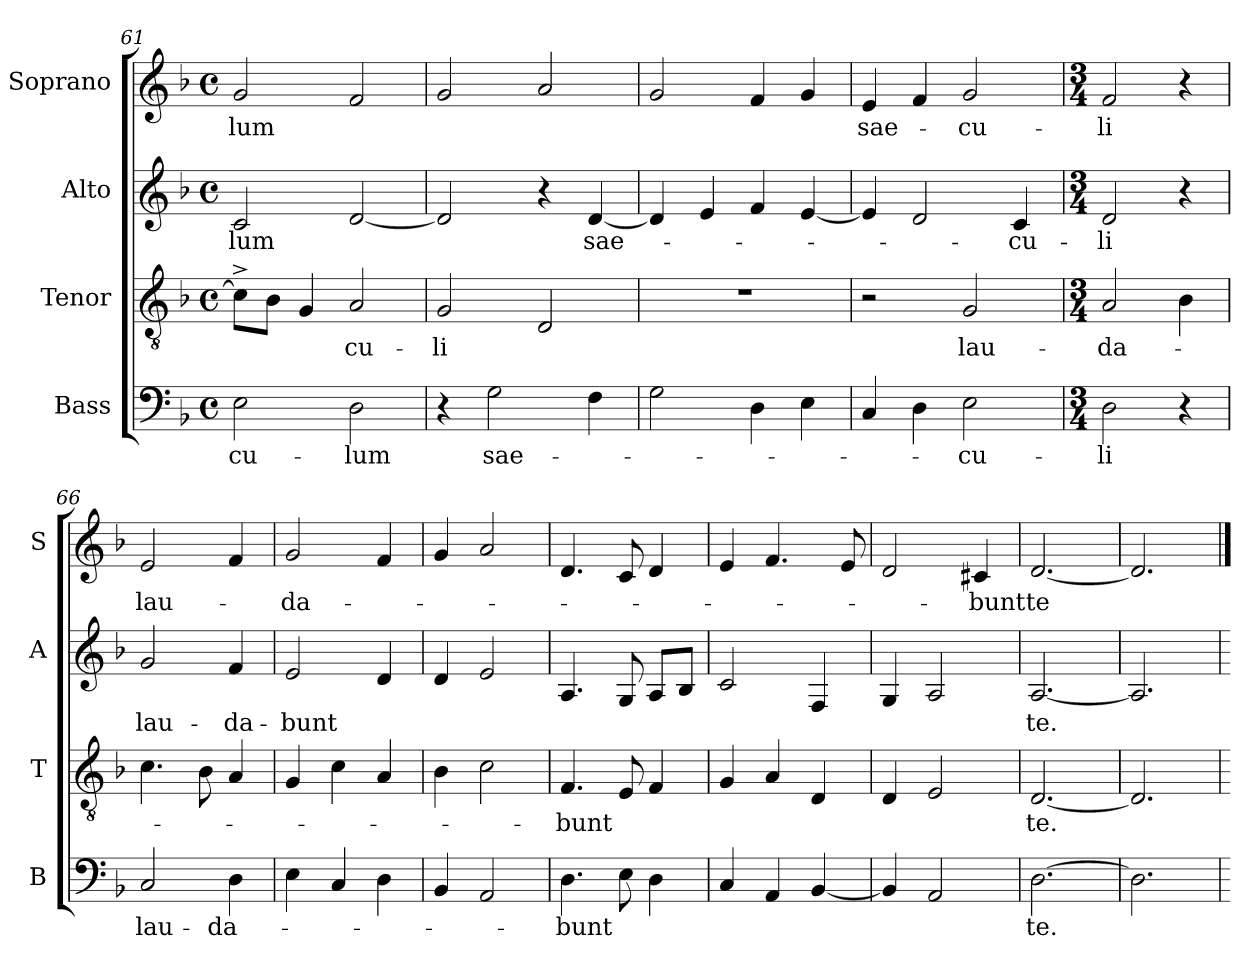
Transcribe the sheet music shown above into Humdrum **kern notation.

**kern	**text	**kern	**text	**kern	**text	**kern	**text
*part4	*part4	*part3	*part3	*part2	*part2	*part1	*part1
*staff4	*staff4	*staff3	*staff3	*staff2	*staff2	*staff1	*staff1
*I"Bass	*	*I"Tenor	*	*I"Alto	*	*I"Soprano	*
*I'B	*	*I'T	*	*I'A	*	*I'S	*
*clefF4	*	*clefGv2	*	*clefG2	*	*clefG2	*
*k[b-]	*	*k[b-]	*	*k[b-]	*	*k[b-]	*
*F:	*	*F:	*	*F:	*	*F:	*
*M4/4	*	*M4/4	*	*M4/4	*	*M4/4	*
*met(c)	*	*met(c)	*	*met(c)	*	*met(c)	*
=61	=61	=61	=61	=61	=61	=61	=61
!	!LO:LY:b:cj	!	!	!	!LO:LY:b	!	!LO:LY:b
2E\	-cu-	8c^<\L]	.	2c/	-lum	2g/	-lum
.	.	8B-\J	.	.	.	.	.
.	.	4G/	.	.	.	.	.
!	!LO:LY:b:cj	!	!LO:LY:b:cj	!	!	!	!
2D\	-lum	2A/	-cu-	[<2d/	.	2f/	.
=62	=62	=62	=62	=62	=62	=62	=62
!	!	!	!LO:LY:b:cj	!	!	!	!
4r	.	2G/	-li	2d/]	.	2g/	.
!	!LO:LY:b:cj	!	!	!	!	!	!
2G\	sae-	.	.	.	.	.	.
.	.	2D/	.	4r	.	2a/	.
!	!	!	!	!	!LO:LY:b:cj	!	!
4F\	.	.	.	[<4d/	sae-	.	.
=63	=63	=63	=63	=63	=63	=63	=63
2G\	.	1r	.	4d/]	.	2g/	.
.	.	.	.	4e/	.	.	.
4D\	.	.	.	4f/	.	4f/	.
4E\	.	.	.	[<4e/	.	4g/	.
=64	=64	=64	=64	=64	=64	=64	=64
!	!	!	!	!	!	!	!LO:LY:b:cj
4C/	.	2r	.	4e/]	.	4e/	sae-
4D\	.	.	.	2d/	.	4f/	.
!	!LO:LY:b:cj	!	!LO:LY:b:cj	!	!	!	!LO:LY:b:cj
2E\	-cu-	2G/	lau-	.	.	2g/	-cu-
!	!	!	!	!	!LO:LY:b:cj	!	!
.	.	.	.	4c/	-cu-	.	.
!!LO:LB:g=z
=65	=65	=65	=65	=65	=65	=65	=65
*M3/4	*	*M3/4	*	*M3/4	*	*M3/4	*
!	!LO:LY:b:cj	!	!LO:LY:b:cj	!	!LO:LY:b:cj	!	!LO:LY:b:cj
2D\	-li	2A/	-da-	2d/	-li	2f/	-li
4r	.	4B-\	.	4r	.	4r	.
=66	=66	=66	=66	=66	=66	=66	=66
!	!LO:LY:b:cj	!	!	!	!LO:LY:b:cj	!	!LO:LY:b:cj
2C/	lau-	4.c\	.	2g/	lau-	2e/	lau-
.	.	8B-\	.	.	.	.	.
!	!LO:LY:b:cj	!	!	!	!LO:LY:b:cj	!	!
4D\	-da-	4A/	.	4f/	-da-	4f/	.
=67	=67	=67	=67	=67	=67	=67	=67
!	!	!	!	!	!LO:LY:b	!	!LO:LY:b:cj
4E\	.	4G/	.	2e/	-bunt	2g/	-da-
4C/	.	4c\	.	.	.	.	.
4D\	.	4A/	.	4d/	.	4f/	.
=68	=68	=68	=68	=68	=68	=68	=68
4BB-/	.	4B-\	.	4d/	.	4g/	.
2AA/	.	2c\	.	2e/	.	2a/	.
=69	=69	=69	=69	=69	=69	=69	=69
!	!LO:LY:b	!	!LO:LY:b	!	!	!	!
4.D\	-bunt	4.F/	-bunt	4.A/	.	4.d/	.
8E\	.	8E/	.	8G/	.	8c/	.
4D\	.	4F/	.	8A/L	.	4d/	.
.	.	.	.	8B-/J	.	.	.
=70	=70	=70	=70	=70	=70	=70	=70
4C/	.	4G/	.	2c/	.	4e/	.
4AA/	.	4A/	.	.	.	4.f/	.
[<4BB-/	.	4D/	.	4F/	.	.	.
.	.	.	.	.	.	8e/	.
=71	=71	=71	=71	=71	=71	=71	=71
4BB-/]	.	4D/	.	4G/	.	2d/	.
2AA/	.	2E/	.	2A/	.	.	.
!	!	!	!	!	!	!	!LO:LY:b:cj
.	.	.	.	.	.	4c#X/	-bunt
=72	=72	=72	=72	=72	=72	=72	=72
!	!LO:LY:b:cj	!	!LO:LY:b:cj	!	!LO:LY:b:cj	!	!LO:LY:b:cj
[>2.D\	te.	[<2.D/	te.	[<2.A/	te.	[<2.d/	te
=73	=73	=73	=73	=73	=73	=73	=73
2.D\]	.	2.D/]	.	2.A/]	.	2.d/]	.
=	==	=	==	=	==	==	==
*-	*-	*-	*-	*-	*-	*-	*-
